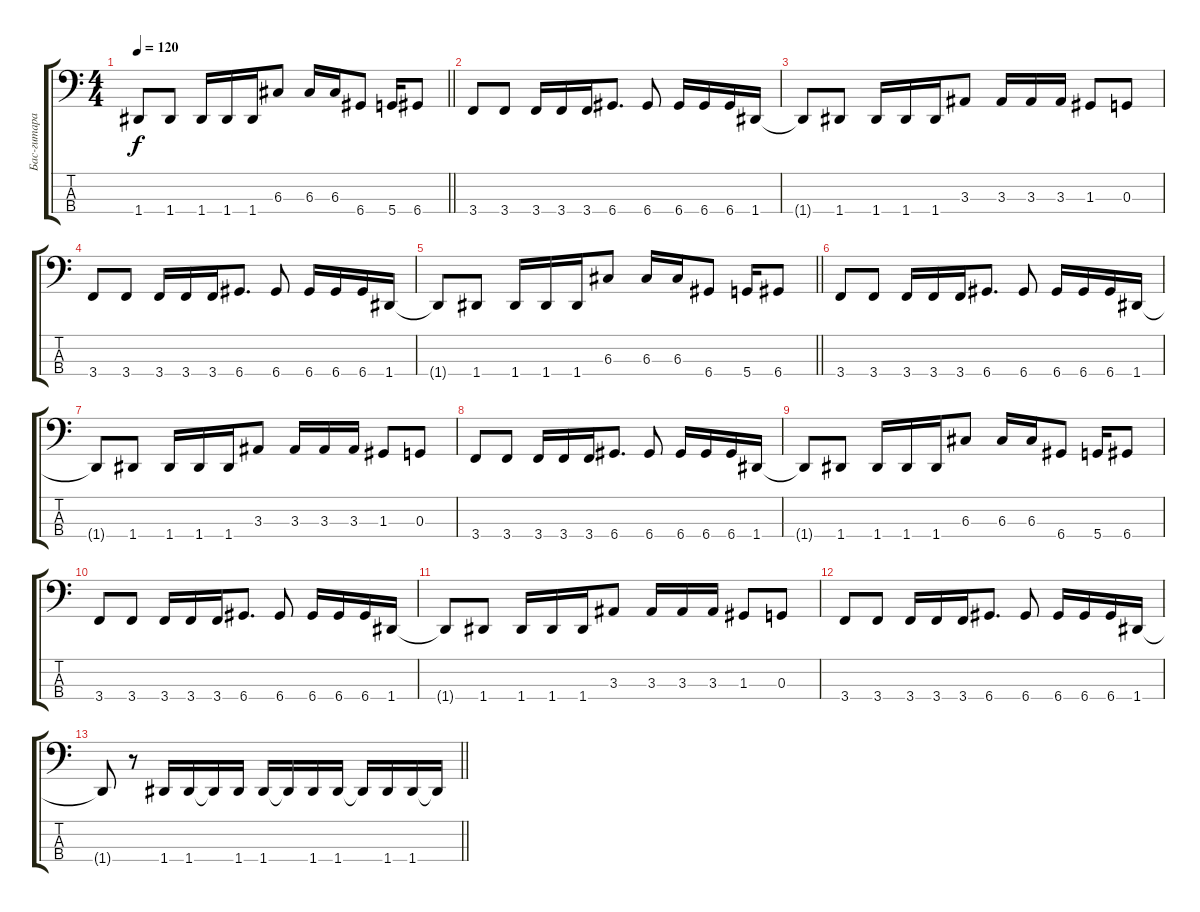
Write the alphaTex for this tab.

\track ("Бас-гитара" "Бас-гитара") {instrument electricbassfinger}
\staff {score tabs}
\tuning (F2 C2 G1 D1) {hide}
\ts (4 4)
\tempo 120
\clef f4
\barLineRight lightlight
\ks c
1.4{t}.8{dy f} 1.4.8 1.4.16 1.4.16 1.4.16 6.3.8 6.3.16 6.3.16 6.4.8 5.4.16 6.4.8 |
3.4.8 3.4.8 3.4.16 3.4.16 3.4.16 6.4.8{d} 6.4.8 6.4.16 6.4.16 6.4.16 1.4.16 |
1.4{t}.8 1.4.8 1.4.16 1.4.16 1.4.16 3.3.8 3.3.16 3.3.16 3.3.16 1.3.8 0.3.8 |
3.4.8 3.4.8 3.4.16 3.4.16 3.4.16 6.4.8{d} 6.4.8 6.4.16 6.4.16 6.4.16 1.4.16 |
\barLineRight lightlight
1.4{t}.8 1.4.8 1.4.16 1.4.16 1.4.16 6.3.8 6.3.16 6.3.16 6.4.8 5.4.16 6.4.8 |
3.4.8 3.4.8 3.4.16 3.4.16 3.4.16 6.4.8{d} 6.4.8 6.4.16 6.4.16 6.4.16 1.4.16 |
1.4{t}.8 1.4.8 1.4.16 1.4.16 1.4.16 3.3.8 3.3.16 3.3.16 3.3.16 1.3.8 0.3.8 |
3.4.8 3.4.8 3.4.16 3.4.16 3.4.16 6.4.8{d} 6.4.8 6.4.16 6.4.16 6.4.16 1.4.16 |
1.4{t}.8 1.4.8 1.4.16 1.4.16 1.4.16 6.3.8 6.3.16 6.3.16 6.4.8 5.4.16 6.4.8 |
3.4.8 3.4.8 3.4.16 3.4.16 3.4.16 6.4.8{d} 6.4.8 6.4.16 6.4.16 6.4.16 1.4.16 |
1.4{t}.8 1.4.8 1.4.16 1.4.16 1.4.16 3.3.8 3.3.16 3.3.16 3.3.16 1.3.8 0.3.8 |
3.4.8 3.4.8 3.4.16 3.4.16 3.4.16 6.4.8{d} 6.4.8 6.4.16 6.4.16 6.4.16 1.4.16 |
\barLineRight lightlight
1.4{t}.8 r.8 1.4.16 1.4.16 1.4{t}.16 1.4.16 1.4.16 1.4{t}.16 1.4.16 1.4.16 1.4{t}.16 1.4.16 1.4.16 1.4{t}.16
